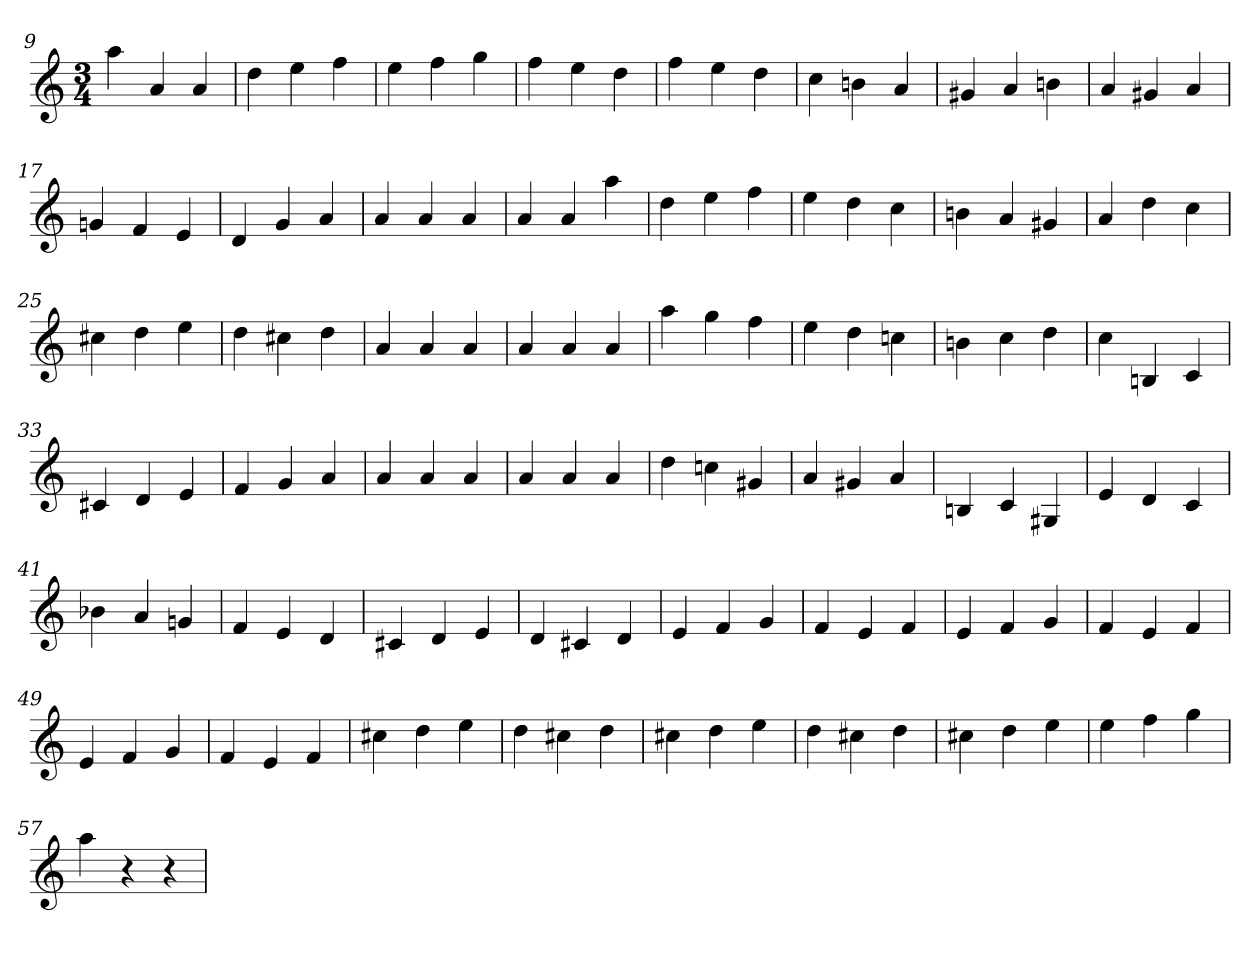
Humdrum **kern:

**kern
*part1
*staff1
*M3/4
=9
4aa
4a
4a
=10
4dd
4ee
4ff
=11
4ee
4ff
4gg
=12
4ff
4ee
4dd
=13
4ff
4ee
4dd
=14
4cc
4bn
4a
=15
4g#X
4a
4bn
=16
4a
4g#X
4a
=17
4gn
4f
4e
=18
4d
4g
4a
=19
4a
4a
4a
=20
4a
4a
4aa
=21
4dd
4ee
4ff
=22
4ee
4dd
4cc
=23
4bn
4a
4g#X
=24
4a
4dd
4cc
=25
4cc#X
4dd
4ee
=26
4dd
4cc#X
4dd
=27
4a
4a
4a
=28
4a
4a
4a
=29
4aa
4gg
4ff
=30
4ee
4dd
4ccn
=31
4bn
4cc
4dd
=32
4cc
4Bn
4c
=33
4c#X
4d
4e
=34
4f
4g
4a
=35
4a
4a
4a
=36
4a
4a
4a
=37
4dd
4ccn
4g#X
=38
4a
4g#X
4a
=39
4Bn
4c
4G#X
=40
4e
4d
4c
=41
4b-X
4a
4gn
=42
4f
4e
4d
=43
4c#X
4d
4e
=44
4d
4c#X
4d
=45
4e
4f
4g
=46
4f
4e
4f
=47
4e
4f
4g
=48
4f
4e
4f
=49
4e
4f
4g
=50
4f
4e
4f
=51
4cc#X
4dd
4ee
=52
4dd
4cc#X
4dd
=53
4cc#X
4dd
4ee
=54
4dd
4cc#X
4dd
=55
4cc#X
4dd
4ee
=56
4ee
4ff
4gg
=57
4aa
4r
4r
=
*-
